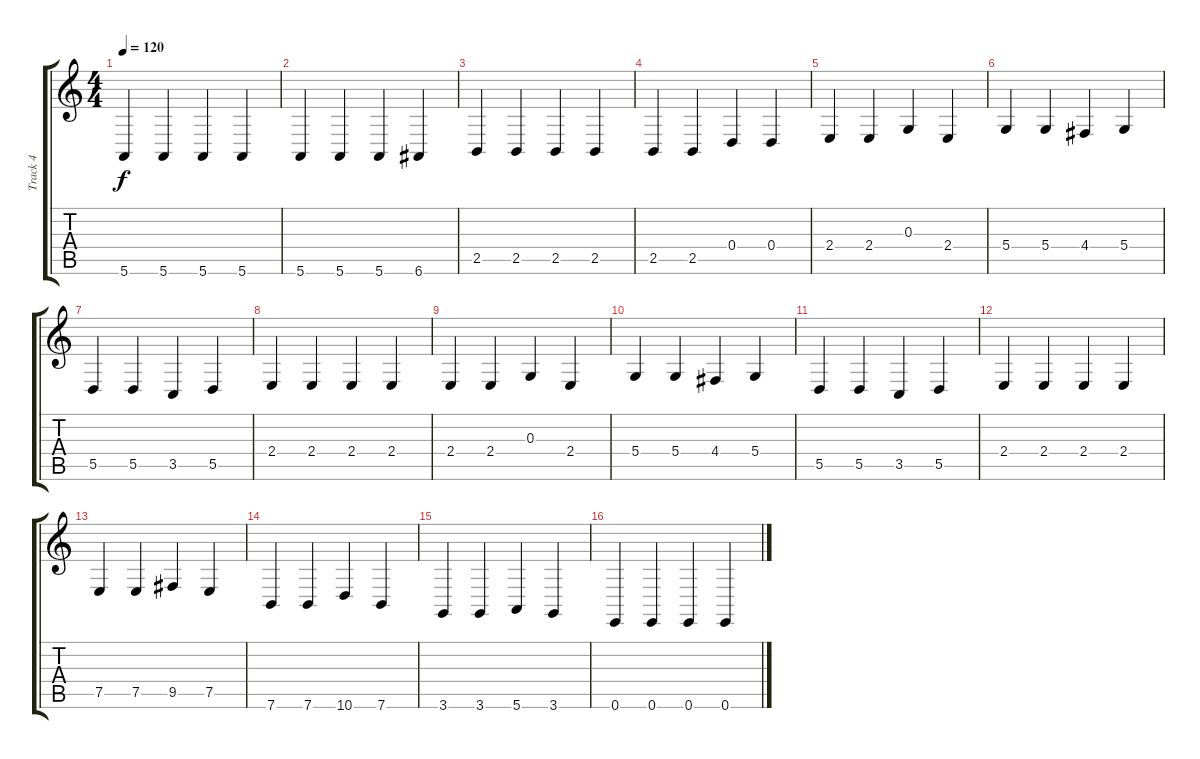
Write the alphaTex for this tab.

\track ("Track 4" "Track 4") {instrument electricgrandpiano}
\staff {score tabs}
\tuning (E4 B3 G3 D3 A2 E2) {hide}
\ts (4 4)
\tempo 120
\clef g2
\ks c
5.6.4{dy f} 5.6.4 5.6.4 5.6.4 |
5.6.4 5.6.4 5.6.4 6.6.4 |
2.5.4 2.5.4 2.5.4 2.5.4 |
2.5.4 2.5.4 0.4.4 0.4.4 |
2.4.4 2.4.4 0.3.4 2.4.4 |
5.4.4 5.4.4 4.4.4 5.4.4 |
5.5.4 5.5.4 3.5.4 5.5.4 |
2.4.4 2.4.4 2.4.4 2.4.4 |
2.4.4 2.4.4 0.3.4 2.4.4 |
5.4.4 5.4.4 4.4.4 5.4.4 |
5.5.4 5.5.4 3.5.4 5.5.4 |
2.4.4 2.4.4 2.4.4 2.4.4 |
7.5.4 7.5.4 9.5.4 7.5.4 |
7.6.4 7.6.4 10.6.4 7.6.4 |
3.6.4 3.6.4 5.6.4 3.6.4 |
0.6.4 0.6.4 0.6.4 0.6.4
